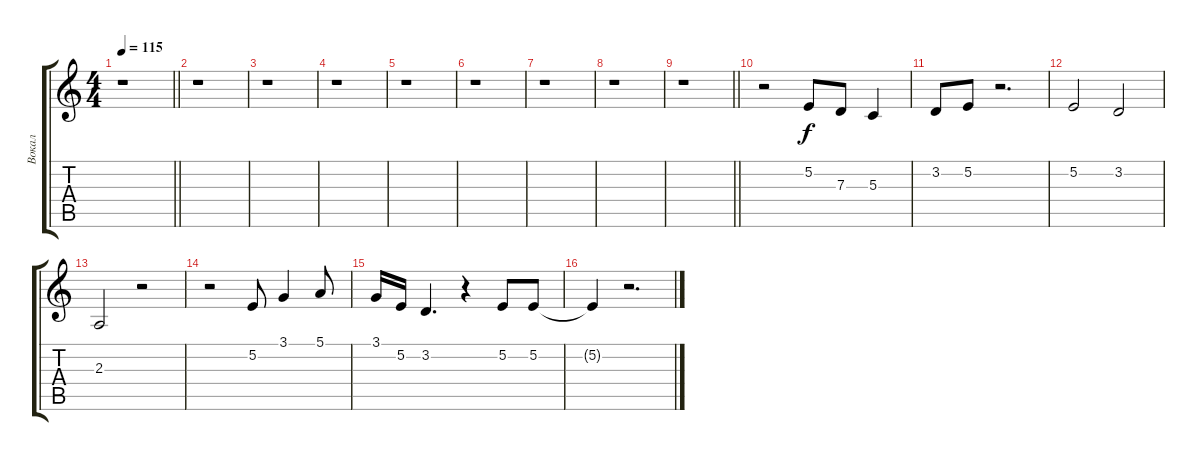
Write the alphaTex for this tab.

\track ("Вокал" "Вокал") {instrument oboe}
\staff {score tabs}
\tuning (E4 B3 G3 D3 A2 E2) {hide}
\ts (4 4)
\tempo 115
\clef g2
\barLineRight lightlight
\ks c
r.1{dy f} |
r.1 |
r.1 |
r.1 |
r.1 |
r.1 |
r.1 |
r.1 |
\barLineRight lightlight
r.1 |
r.2 5.2.8 7.3.8 5.3.4 |
3.2.8 5.2.8 r.2{d} |
5.2.2 3.2.2 |
2.3.2 r.2 |
r.2 5.2.8 3.1.4 5.1.8 |
3.1.16 5.2.16 3.2.4{d} r.4 5.2.8 5.2.8 |
5.2{t}.4 r.2{d}
